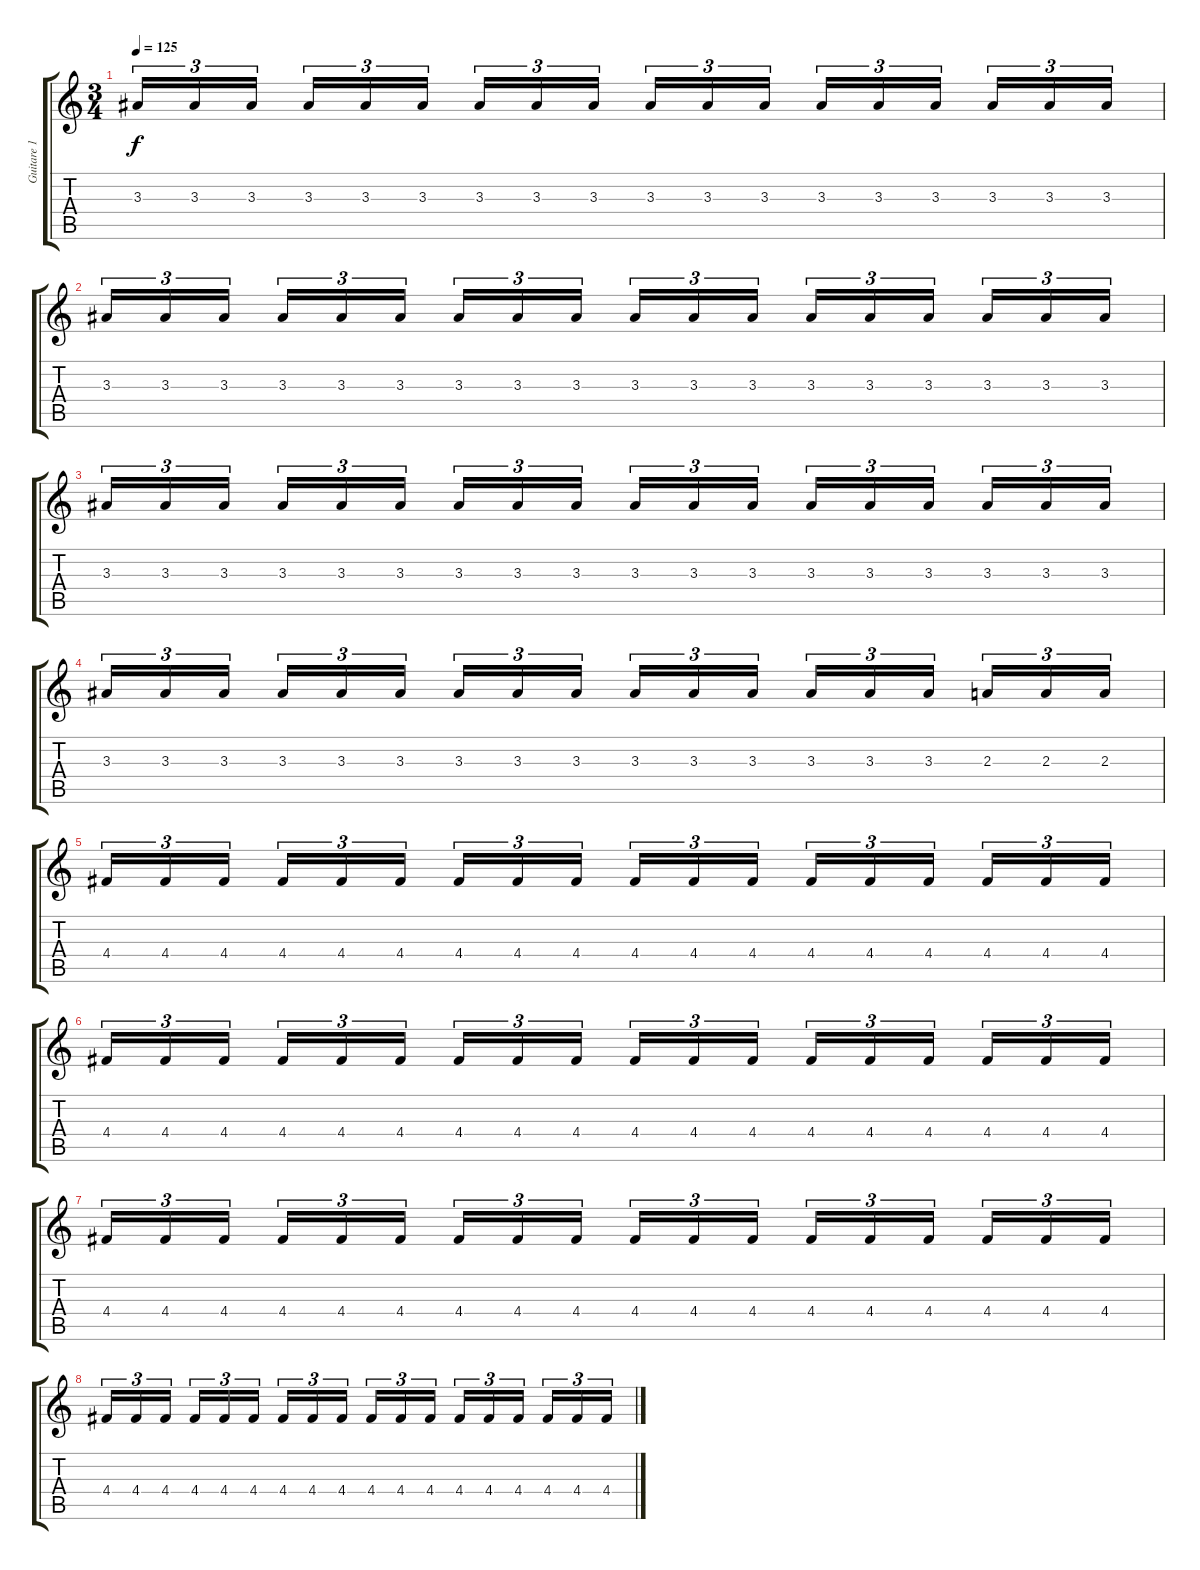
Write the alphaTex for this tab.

\track ("Guitare 1" "Guitare 1") {instrument distortionguitar}
\staff {score tabs}
\tuning (D4 A3 G3 D3 A2 E2) {hide}
\ts (3 4)
\tempo 125
\clef g2
\ks c
3.3.16{tu (3 2) dy f} 3.3.16{tu (3 2)} 3.3.16{tu (3 2) beam splitsecondary} 3.3.16{tu (3 2)} 3.3.16{tu (3 2)} 3.3.16{tu (3 2)} 3.3.16{tu (3 2)} 3.3.16{tu (3 2)} 3.3.16{tu (3 2) beam splitsecondary} 3.3.16{tu (3 2)} 3.3.16{tu (3 2)} 3.3.16{tu (3 2)} 3.3.16{tu (3 2)} 3.3.16{tu (3 2)} 3.3.16{tu (3 2) beam splitsecondary} 3.3.16{tu (3 2)} 3.3.16{tu (3 2)} 3.3.16{tu (3 2)} |
3.3.16{tu (3 2)} 3.3.16{tu (3 2)} 3.3.16{tu (3 2) beam splitsecondary} 3.3.16{tu (3 2)} 3.3.16{tu (3 2)} 3.3.16{tu (3 2)} 3.3.16{tu (3 2)} 3.3.16{tu (3 2)} 3.3.16{tu (3 2) beam splitsecondary} 3.3.16{tu (3 2)} 3.3.16{tu (3 2)} 3.3.16{tu (3 2)} 3.3.16{tu (3 2)} 3.3.16{tu (3 2)} 3.3.16{tu (3 2) beam splitsecondary} 3.3.16{tu (3 2)} 3.3.16{tu (3 2)} 3.3.16{tu (3 2)} |
3.3.16{tu (3 2)} 3.3.16{tu (3 2)} 3.3.16{tu (3 2) beam splitsecondary} 3.3.16{tu (3 2)} 3.3.16{tu (3 2)} 3.3.16{tu (3 2)} 3.3.16{tu (3 2)} 3.3.16{tu (3 2)} 3.3.16{tu (3 2) beam splitsecondary} 3.3.16{tu (3 2)} 3.3.16{tu (3 2)} 3.3.16{tu (3 2)} 3.3.16{tu (3 2)} 3.3.16{tu (3 2)} 3.3.16{tu (3 2) beam splitsecondary} 3.3.16{tu (3 2)} 3.3.16{tu (3 2)} 3.3.16{tu (3 2)} |
3.3.16{tu (3 2)} 3.3.16{tu (3 2)} 3.3.16{tu (3 2) beam splitsecondary} 3.3.16{tu (3 2)} 3.3.16{tu (3 2)} 3.3.16{tu (3 2)} 3.3.16{tu (3 2)} 3.3.16{tu (3 2)} 3.3.16{tu (3 2) beam splitsecondary} 3.3.16{tu (3 2)} 3.3.16{tu (3 2)} 3.3.16{tu (3 2)} 3.3.16{tu (3 2)} 3.3.16{tu (3 2)} 3.3.16{tu (3 2) beam splitsecondary} 2.3.16{tu (3 2)} 2.3.16{tu (3 2)} 2.3.16{tu (3 2)} |
4.4.16{tu (3 2)} 4.4.16{tu (3 2)} 4.4.16{tu (3 2) beam splitsecondary} 4.4.16{tu (3 2)} 4.4.16{tu (3 2)} 4.4.16{tu (3 2)} 4.4.16{tu (3 2)} 4.4.16{tu (3 2)} 4.4.16{tu (3 2) beam splitsecondary} 4.4.16{tu (3 2)} 4.4.16{tu (3 2)} 4.4.16{tu (3 2)} 4.4.16{tu (3 2)} 4.4.16{tu (3 2)} 4.4.16{tu (3 2) beam splitsecondary} 4.4.16{tu (3 2)} 4.4.16{tu (3 2)} 4.4.16{tu (3 2)} |
4.4.16{tu (3 2)} 4.4.16{tu (3 2)} 4.4.16{tu (3 2) beam splitsecondary} 4.4.16{tu (3 2)} 4.4.16{tu (3 2)} 4.4.16{tu (3 2)} 4.4.16{tu (3 2)} 4.4.16{tu (3 2)} 4.4.16{tu (3 2) beam splitsecondary} 4.4.16{tu (3 2)} 4.4.16{tu (3 2)} 4.4.16{tu (3 2)} 4.4.16{tu (3 2)} 4.4.16{tu (3 2)} 4.4.16{tu (3 2) beam splitsecondary} 4.4.16{tu (3 2)} 4.4.16{tu (3 2)} 4.4.16{tu (3 2)} |
4.4.16{tu (3 2)} 4.4.16{tu (3 2)} 4.4.16{tu (3 2) beam splitsecondary} 4.4.16{tu (3 2)} 4.4.16{tu (3 2)} 4.4.16{tu (3 2)} 4.4.16{tu (3 2)} 4.4.16{tu (3 2)} 4.4.16{tu (3 2) beam splitsecondary} 4.4.16{tu (3 2)} 4.4.16{tu (3 2)} 4.4.16{tu (3 2)} 4.4.16{tu (3 2)} 4.4.16{tu (3 2)} 4.4.16{tu (3 2) beam splitsecondary} 4.4.16{tu (3 2)} 4.4.16{tu (3 2)} 4.4.16{tu (3 2)} |
4.4.16{tu (3 2)} 4.4.16{tu (3 2)} 4.4.16{tu (3 2) beam splitsecondary} 4.4.16{tu (3 2)} 4.4.16{tu (3 2)} 4.4.16{tu (3 2)} 4.4.16{tu (3 2)} 4.4.16{tu (3 2)} 4.4.16{tu (3 2) beam splitsecondary} 4.4.16{tu (3 2)} 4.4.16{tu (3 2)} 4.4.16{tu (3 2)} 4.4.16{tu (3 2)} 4.4.16{tu (3 2)} 4.4.16{tu (3 2) beam splitsecondary} 4.4.16{tu (3 2)} 4.4.16{tu (3 2)} 4.4.16{tu (3 2)}
